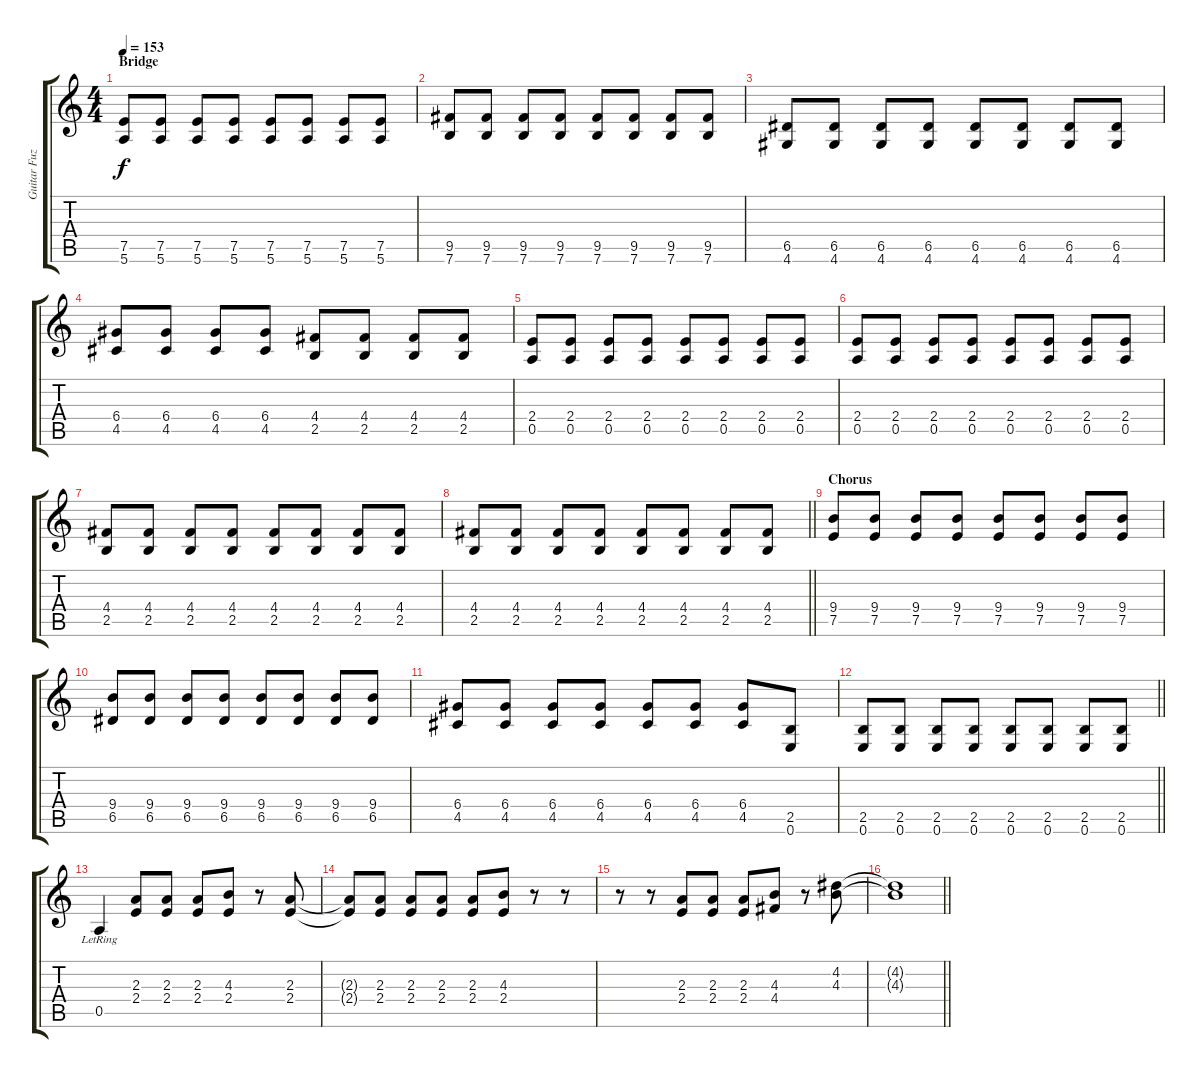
\track ("Guitar Fuzz" "Guitar Fuz") {instrument distortionguitar}
\staff {score tabs}
\tuning (E4 B3 G3 D3 A2 E2) {hide}
\ts (4 4)
\section ("" "Bridge")
\tempo 153
\clef g2
\ks c
(7.5 5.6).8{dy f} (7.5 5.6).8 (7.5 5.6).8 (7.5 5.6).8 (7.5 5.6).8 (7.5 5.6).8 (7.5 5.6).8 (7.5 5.6).8 |
(9.5 7.6).8 (9.5 7.6).8 (9.5 7.6).8 (9.5 7.6).8 (9.5 7.6).8 (9.5 7.6).8 (9.5 7.6).8 (9.5 7.6).8 |
(6.5 4.6).8 (6.5 4.6).8 (6.5 4.6).8 (6.5 4.6).8 (6.5 4.6).8 (6.5 4.6).8 (6.5 4.6).8 (6.5 4.6).8 |
(6.4 4.5).8 (6.4 4.5).8 (6.4 4.5).8 (6.4 4.5).8 (4.4 2.5).8 (4.4 2.5).8 (4.4 2.5).8 (4.4 2.5).8 |
(2.4 0.5).8 (2.4 0.5).8 (2.4 0.5).8 (2.4 0.5).8 (2.4 0.5).8 (2.4 0.5).8 (2.4 0.5).8 (2.4 0.5).8 |
(2.4 0.5).8 (2.4 0.5).8 (2.4 0.5).8 (2.4 0.5).8 (2.4 0.5).8 (2.4 0.5).8 (2.4 0.5).8 (2.4 0.5).8 |
(4.4 2.5).8 (4.4 2.5).8 (4.4 2.5).8 (4.4 2.5).8 (4.4 2.5).8 (4.4 2.5).8 (4.4 2.5).8 (4.4 2.5).8 |
\barLineRight lightlight
(4.4 2.5).8 (4.4 2.5).8 (4.4 2.5).8 (4.4 2.5).8 (4.4 2.5).8 (4.4 2.5).8 (4.4 2.5).8 (4.4 2.5).8 |
\section ("" "Chorus")
(9.4 7.5).8 (9.4 7.5).8 (9.4 7.5).8 (9.4 7.5).8 (9.4 7.5).8 (9.4 7.5).8 (9.4 7.5).8 (9.4 7.5).8 |
(9.4 6.5).8 (9.4 6.5).8 (9.4 6.5).8 (9.4 6.5).8 (9.4 6.5).8 (9.4 6.5).8 (9.4 6.5).8 (9.4 6.5).8 |
(6.4 4.5).8 (6.4 4.5).8 (6.4 4.5).8 (6.4 4.5).8 (6.4 4.5).8 (6.4 4.5).8 (6.4 4.5).8 (2.5 0.6).8 |
\barLineRight lightlight
(2.5 0.6).8 (2.5 0.6).8 (2.5 0.6).8 (2.5 0.6).8 (2.5 0.6).8 (2.5 0.6).8 (2.5 0.6).8 (2.5 0.6).8 |
0.5{lr}.4 (2.3 2.4).8 (2.3 2.4).8 (2.3 2.4).8 (4.3 2.4).8 r.8 (2.3 2.4).8 |
(2.3{t} 2.4{t}).8 (2.3 2.4).8 (2.3 2.4).8 (2.3 2.4).8 (2.3 2.4).8 (4.3 2.4).8 r.8 r.8 |
r.8 r.8 (2.3 2.4).8 (2.3 2.4).8 (2.3 2.4).8 (4.3 4.4).8 r.8 (4.2 4.3).8 |
\barLineRight lightlight
(4.2{t} 4.3{t}).1
